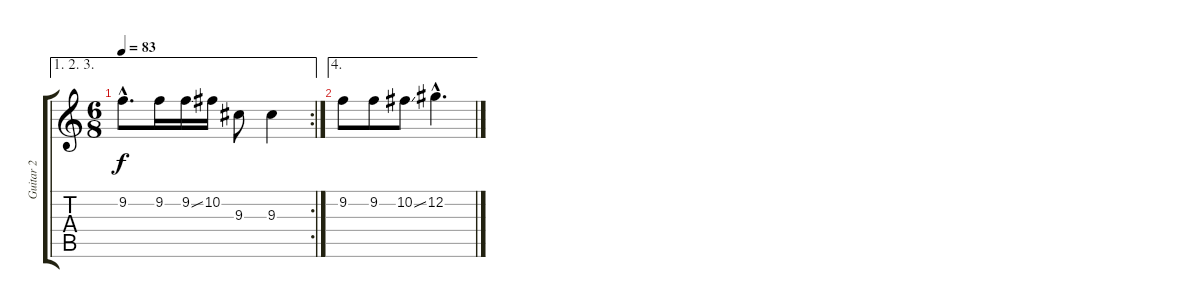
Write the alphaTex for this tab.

\track ("Guitar 2" "Guitar 2") {instrument distortionguitar}
\staff {score tabs}
\tuning (Db4 Ab3 E3 B2 Gb2 B1) {hide}
\ae (1 2 3)
\rc 2
\ts (6 8)
\tempo 83
\clef g2
\ks c
9.2{hac}.8{d dy f} 9.2.16 9.2{ss}.16 10.2.16 9.3.8 9.3.4 |
\ae 4
9.2.8 9.2.8 10.2{ss}.8 12.2{hac}.4{d}
